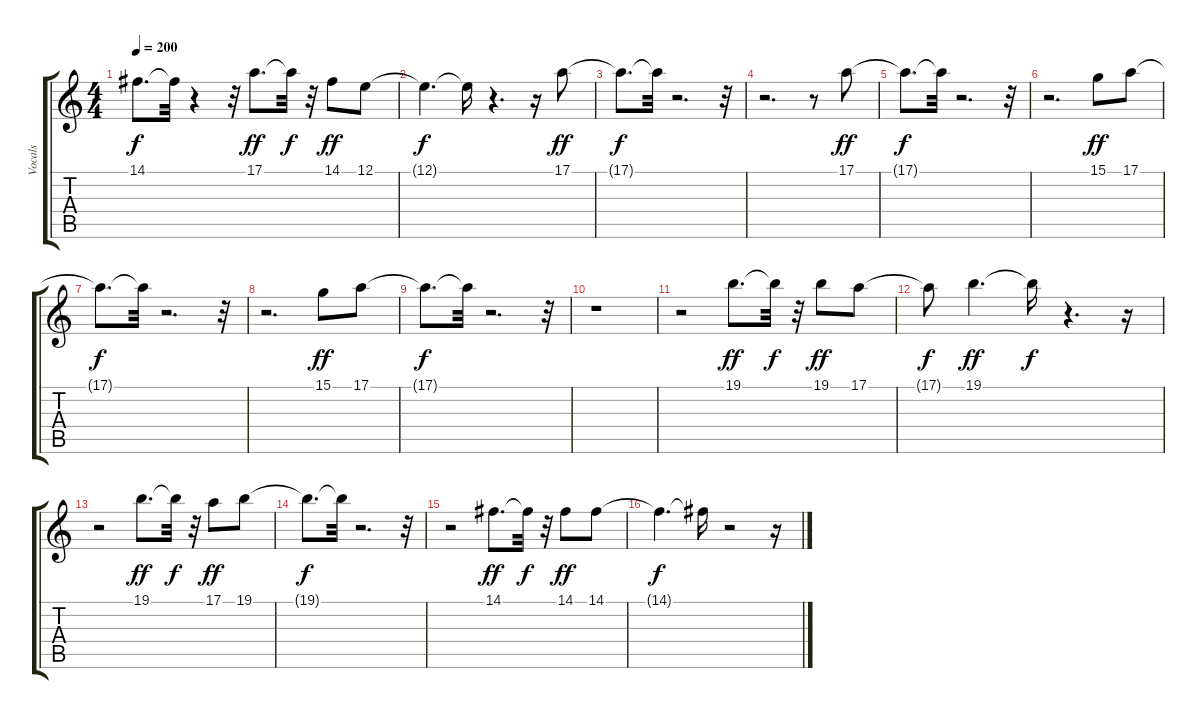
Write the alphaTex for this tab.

\track ("Vocals" "Vocals") {instrument choiraahs}
\staff {score tabs}
\tuning (E4 B3 G3 D3 A2 E2) {hide}
\ts (4 4)
\tempo 200
\clef g2
\ks c
14.1{t}.8{d dy f} 14.1{t}.32 r.4 r.32 17.1.8{d dy ff} 17.1{t}.32{dy f} r.32 14.1.8{dy ff} 12.1.8 |
12.1{t}.4{d dy f} 12.1{t}.16 r.4{d} r.16 17.1.8{dy ff} |
17.1{t}.8{d dy f} 17.1{t}.32 r.2{d} r.32 |
r.2{d} r.8 17.1.8{dy ff} |
17.1{t}.8{d dy f} 17.1{t}.32 r.2{d} r.32 |
r.2{d} 15.1.8{dy ff} 17.1.8 |
17.1{t}.8{d dy f} 17.1{t}.32 r.2{d} r.32 |
r.2{d} 15.1.8{dy ff} 17.1.8 |
17.1{t}.8{d dy f} 17.1{t}.32 r.2{d} r.32 |
r.1 |
r.2 19.1.8{d dy ff} 19.1{t}.32{dy f} r.32 19.1.8{dy ff} 17.1.8 |
17.1{t}.8{dy f} 19.1.4{d dy ff} 19.1{t}.16{dy f} r.4{d} r.16 |
r.2 19.1.8{d dy ff} 19.1{t}.32{dy f} r.32 17.1.8{dy ff} 19.1.8 |
19.1{t}.8{d dy f} 19.1{t}.32 r.2{d} r.32 |
r.2 14.1.8{d dy ff} 14.1{t}.32{dy f} r.32 14.1.8{dy ff} 14.1.8 |
14.1{t}.4{d dy f} 14.1{t}.16 r.2 r.16
